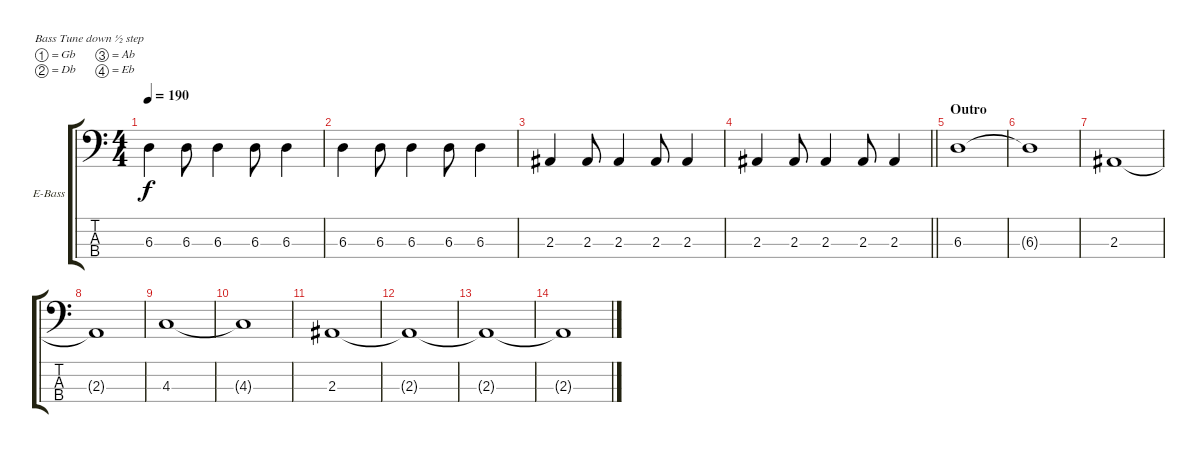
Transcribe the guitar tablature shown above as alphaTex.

\bracketExtendMode groupsimilarinstruments
\firstSystemTrackNameOrientation horizontal
\otherSystemsTrackNameOrientation horizontal
\track ("Bass" "E-Bass") {instrument electricbasspick}
\staff {score tabs}
\tuning (Gb2 Db2 Ab1 Eb1)
\ts (4 4)
\tempo 190
\clef f4
\ks c
6.3.4{dy f} 6.3.8 6.3.4 6.3.8 6.3.4 |
6.3.4 6.3.8 6.3.4 6.3.8 6.3.4 |
2.3.4 2.3.8 2.3.4 2.3.8 2.3.4 |
\barLineRight lightlight
2.3.4 2.3.8 2.3.4 2.3.8 2.3.4 |
\section ("" "Outro")
6.3.1 |
6.3{t}.1 |
2.3.1 |
2.3{t}.1 |
4.3.1 |
4.3{t}.1 |
2.3.1 |
2.3{t}.1 |
2.3{t}.1 |
2.3{t}.1
